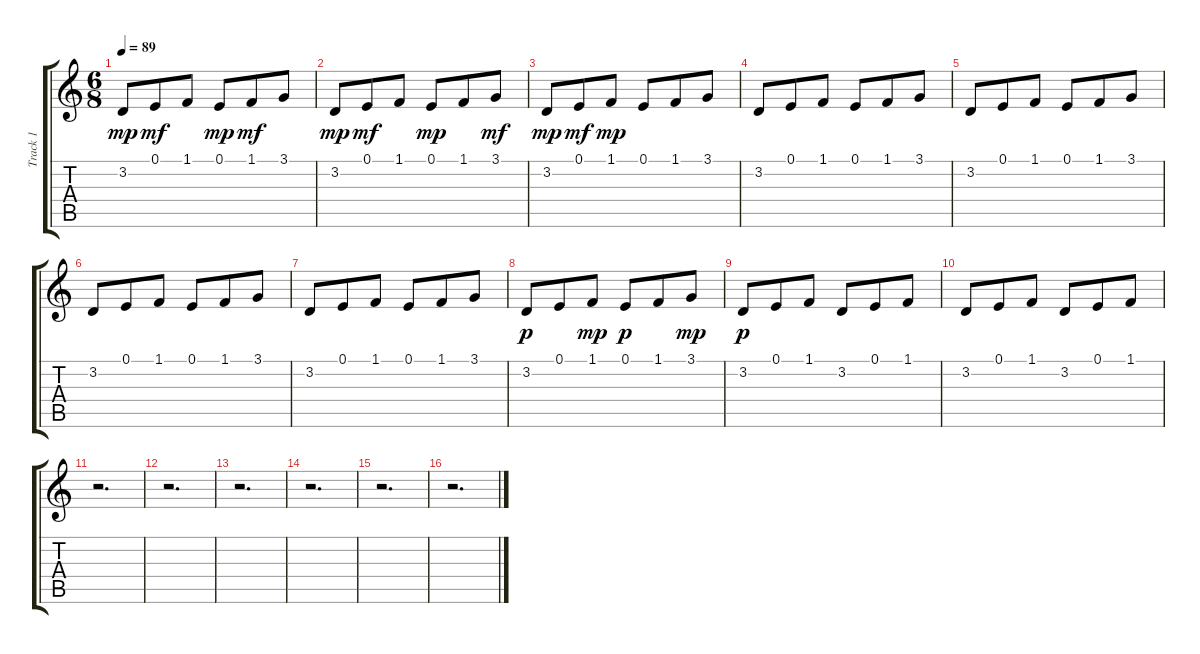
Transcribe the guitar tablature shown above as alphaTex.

\track ("Track 1" "Track 1") {instrument stringensemble1}
\staff {score tabs}
\tuning (E4 B3 G3 D3 A2 E2) {hide}
\ts (6 8)
\tempo 89
\clef g2
\ks c
3.2.8{dy mp} 0.1.8{dy mf} 1.1.8 0.1.8{dy mp} 1.1.8{dy mf} 3.1.8 |
3.2.8{dy mp} 0.1.8{dy mf} 1.1.8 0.1.8{dy mp} 1.1.8 3.1.8{dy mf} |
3.2.8{dy mp} 0.1.8{dy mf} 1.1.8{dy mp} 0.1.8 1.1.8 3.1.8 |
3.2.8 0.1.8 1.1.8 0.1.8 1.1.8 3.1.8 |
3.2.8 0.1.8 1.1.8 0.1.8 1.1.8 3.1.8 |
3.2.8 0.1.8 1.1.8 0.1.8 1.1.8 3.1.8 |
3.2.8 0.1.8 1.1.8 0.1.8 1.1.8 3.1.8 |
3.2.8{dy p} 0.1.8 1.1.8{dy mp} 0.1.8{dy p} 1.1.8 3.1.8{dy mp} |
3.2.8{dy p} 0.1.8 1.1.8 3.2.8 0.1.8 1.1.8 |
3.2.8 0.1.8 1.1.8 3.2.8 0.1.8 1.1.8 |
r.2{d} |
r.2{d} |
r.2{d} |
r.2{d} |
r.2{d} |
r.2{d}
